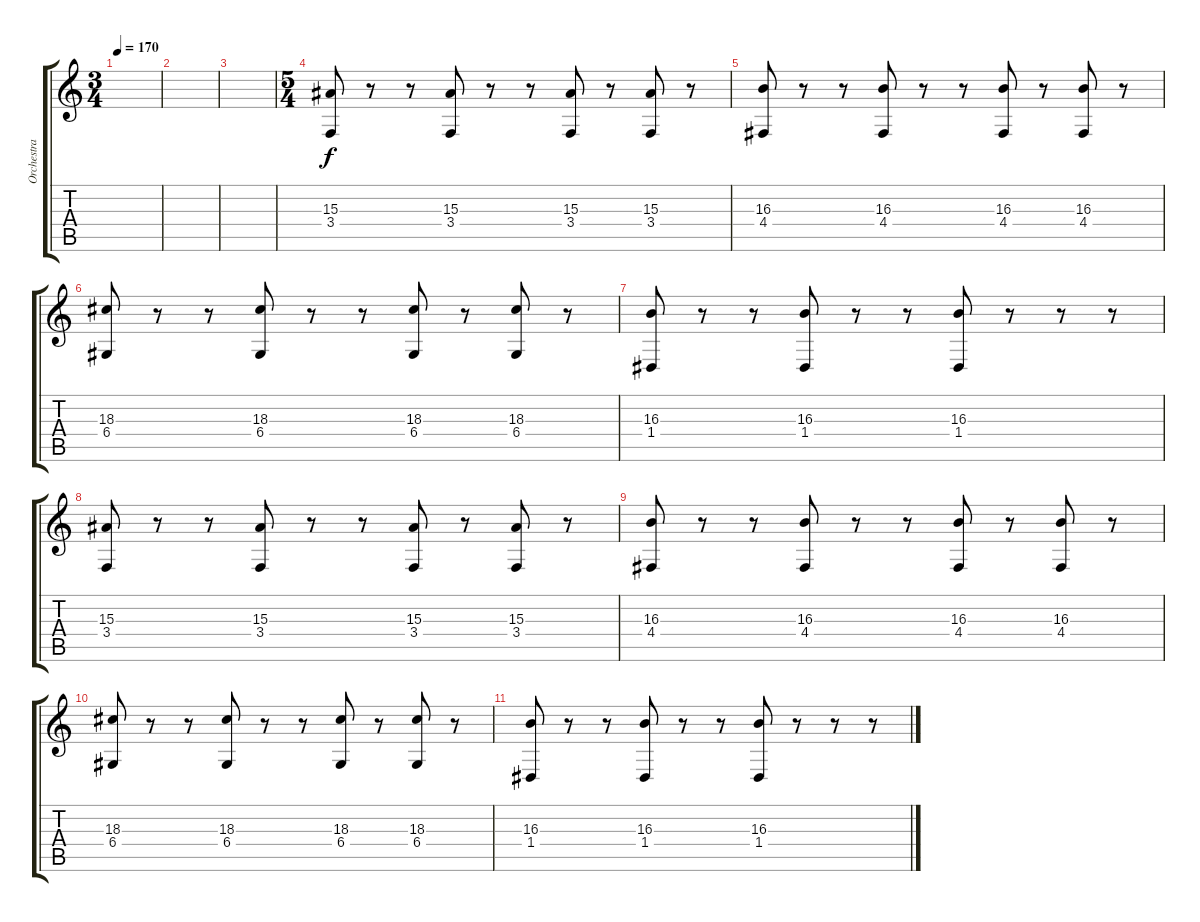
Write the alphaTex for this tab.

\track ("Orchestra Hit" "Orchestra ") {instrument orchestrahit}
\staff {score tabs}
\tuning (E4 B3 G3 D3 A2 E2) {hide}
\ts (3 4)
\tempo 170
\clef g2
\ks c
|
|
|
\ts (5 4)
(15.3 3.4).8 r.8 r.8 (15.3 3.4).8 r.8 r.8 (15.3 3.4).8 r.8 (15.3 3.4).8 r.8 |
(16.3 4.4).8 r.8 r.8 (16.3 4.4).8 r.8 r.8 (16.3 4.4).8 r.8 (16.3 4.4).8 r.8 |
(18.3 6.4).8 r.8 r.8 (18.3 6.4).8 r.8 r.8 (18.3 6.4).8 r.8 (18.3 6.4).8 r.8 |
(16.3 1.4).8 r.8 r.8 (16.3 1.4).8 r.8 r.8 (16.3 1.4).8 r.8 r.8 r.8 |
(15.3 3.4).8 r.8 r.8 (15.3 3.4).8 r.8 r.8 (15.3 3.4).8 r.8 (15.3 3.4).8 r.8 |
(16.3 4.4).8 r.8 r.8 (16.3 4.4).8 r.8 r.8 (16.3 4.4).8 r.8 (16.3 4.4).8 r.8 |
(18.3 6.4).8 r.8 r.8 (18.3 6.4).8 r.8 r.8 (18.3 6.4).8 r.8 (18.3 6.4).8 r.8 |
(16.3 1.4).8 r.8 r.8 (16.3 1.4).8 r.8 r.8 (16.3 1.4).8 r.8 r.8 r.8
